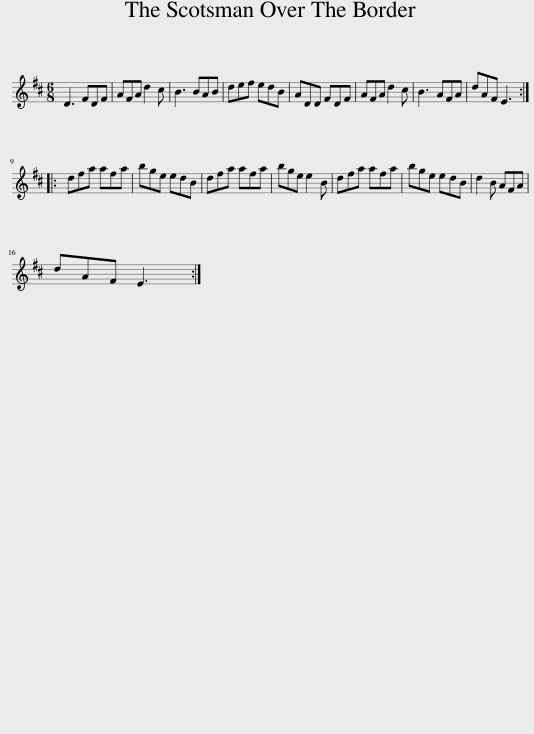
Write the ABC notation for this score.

X:1
L:1/8
M:6/8
I:linebreak $
K:D
V:1 treble
V:1
 D3 FDF | AFA d2 c | B3 BAB | def edB | ADD FDF | %5
 AFA d2 c | B3 AFA | dAF E3 ::$ dfa afa | bge edB | %10
 dfa afa | bge e2 B | dfa afa | bge edB | d2 B AFA |$ %15
 dAF E3 :| %16
